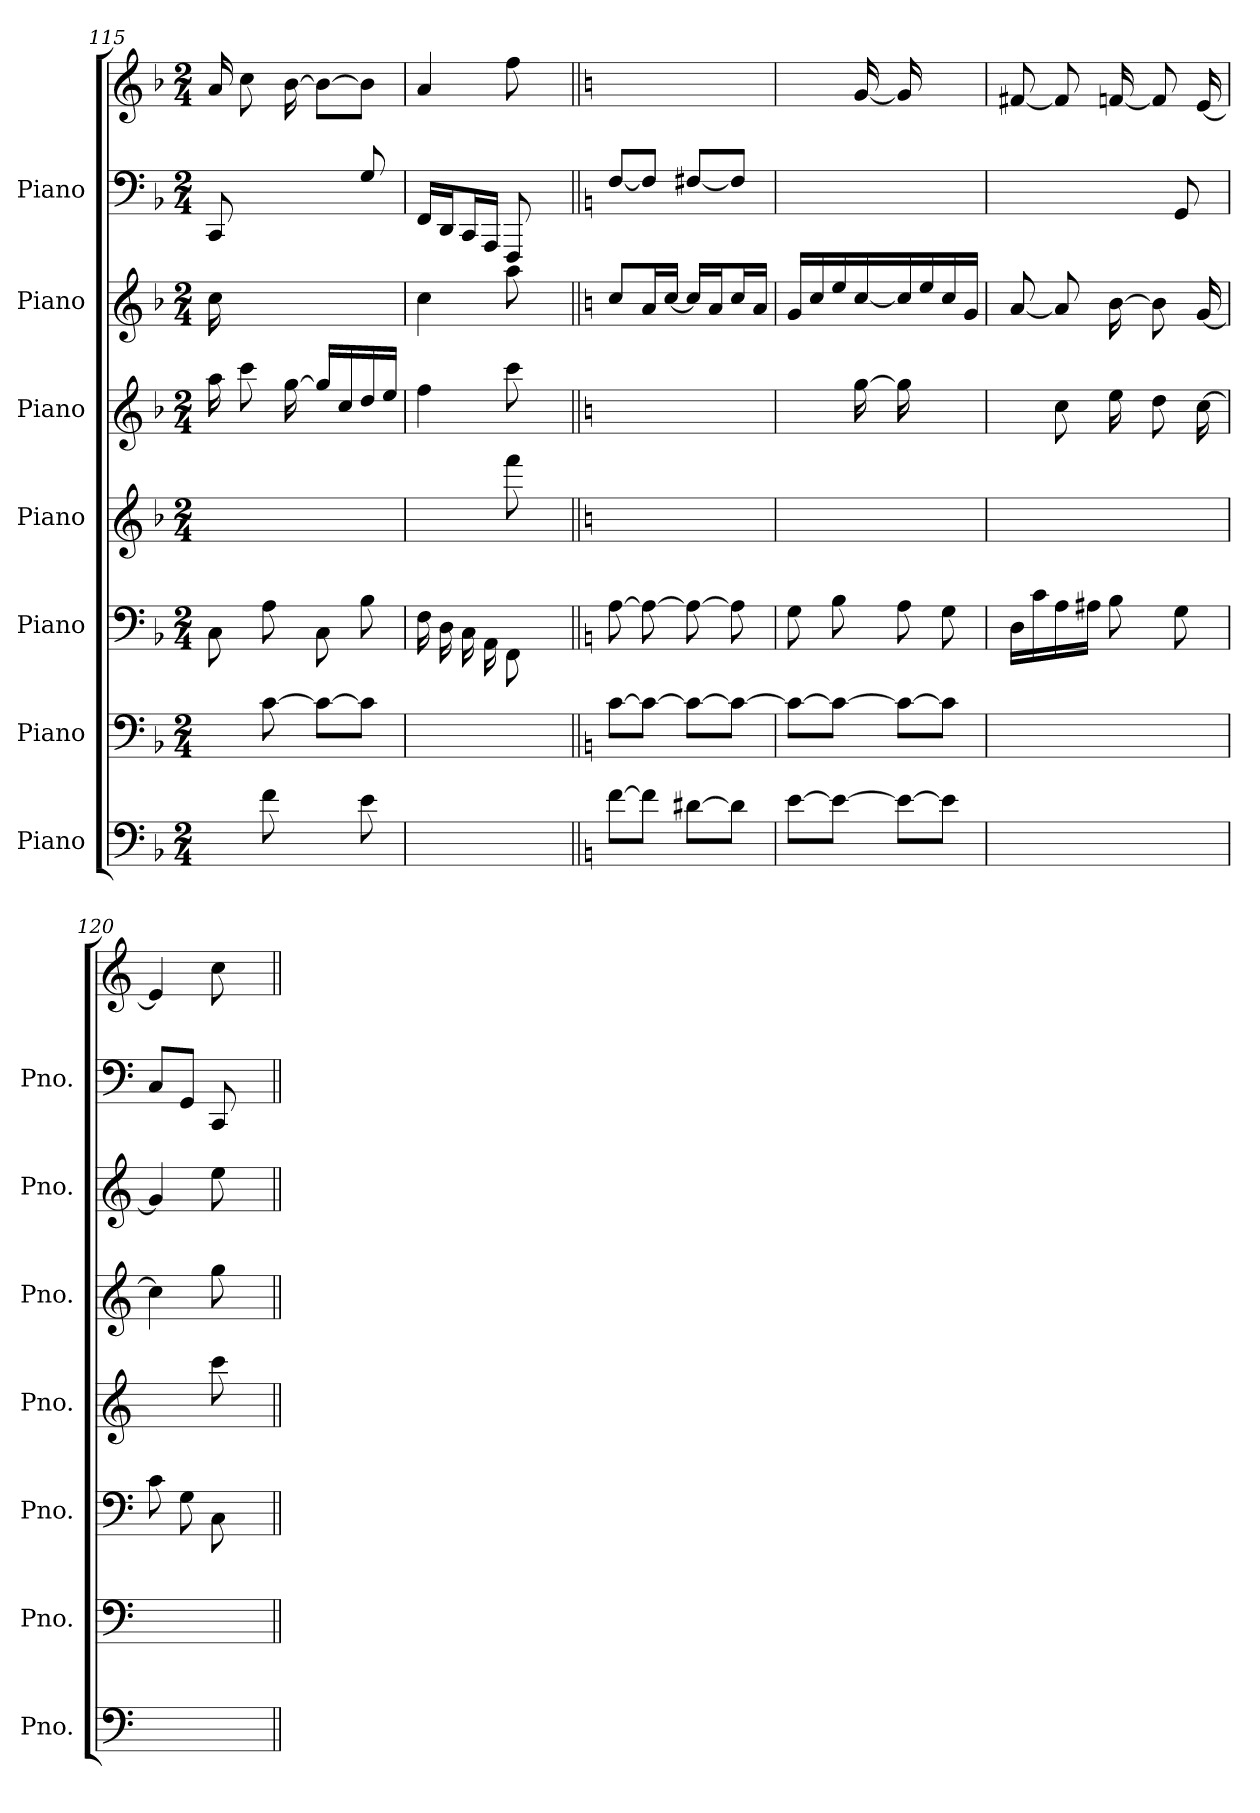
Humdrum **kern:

**kern	**kern	**kern	**kern	**kern	**kern	**kern	**kern
*part7	*part6	*part5	*part4	*part3	*part2	*part1	*part1
*staff8	*staff7	*staff6	*staff5	*staff4	*staff3	*staff2	*staff1
*I"Piano	*I"Piano	*I"Piano	*I"Piano	*I"Piano	*I"Piano	*I"Piano	*
*I'Pno.	*I'Pno.	*I'Pno.	*I'Pno.	*I'Pno.	*I'Pno.	*I'Pno.	*
*clefF4	*clefF4	*clefF4	*clefG2	*clefG2	*clefG2	*clefF4	*clefG2
*k[b-]	*k[b-]	*k[b-]	*k[b-]	*k[b-]	*k[b-]	*k[b-]	*k[b-]
*M2/4	*M2/4	*M2/4	*M2/4	*M2/4	*M2/4	*M2/4	*M2/4
=115	=115	=115	=115	=115	=115	=115	=115
8ryy	8ryy	8Ci\	2ryy	16aaj	16ccZ	8CCV/	16aN
.	.	.	.	8cccj	4..ryy	.	8ccN
8fl	[8c!\	8Ai\	.	.	.	4ryy	.
.	.	.	.	[16ggj	.	.	[16b-N
8ryy	8c!\L_	8Ci\	.	16ggj/LL]	.	.	8b-N\L_
.	.	.	.	16ccj/	.	.	.
8el	8c!\J]	8B-i\	.	16ddj/	.	8GV/	8b-N\J]
.	.	.	.	16eej/JJ	.	.	.
=116	=116	=116	=116	=116	=116	=116	=116
2ryy	2ryy	16Fi\	4ryy	4ffj	4ccZ	16FFV/LL	4aN
.	.	16Di\	.	.	.	16DDV/J	.
.	.	16Ci\	.	.	.	16CCV/L	.
.	.	16AAi\	.	.	.	16AAAV/JJ	.
.	.	8FFi\	8fff+	8cccj	8aaZ	8FFFV/	8ffN
.	.	8ryy	8ryy	8ryy	8ryy	8ryy	8ryy
!!LO:PB:g=z
=117||	=117||	=117||	=117||	=117||	=117||	=117||	=117||
*k[]	*k[]	*k[]	*k[]	*k[]	*k[]	*k[]	*k[]
[8fl\L	[8c!\L	[8Ai\	2ryy	2ryy	8ccZ/L	[8FV/L	2ryy
8fl\J]	8c!\J_	8Ai\_	.	.	16aZ/L	8FV/J]	.
.	.	.	.	.	[16ccZ/JJ	.	.
[8d#Xl\L	8c!\L_	8Ai\_	.	.	16ccZ/LL]	[8F#XV/L	.
.	.	.	.	.	16aZ/J	.	.
8d#l\J]	8c!\J_	8Ai\]	.	.	16ccZ/L	8F#V/J]	.
.	.	.	.	.	16aZ/JJ	.	.
=118	=118	=118	=118	=118	=118	=118	=118
[8el\L	8c!\L_	8Gi\	2ryy	8.ryy	16gZ/LL	2ryy	8.ryy
.	.	.	.	.	16ccZ/	.	.
8el\J_	8c!\J_	8Bi\	.	.	16eeZ/	.	.
.	.	.	.	[16ggj	[16ccZ/	.	[16gN
8el\L_	8c!\L_	8Ai\	.	16ggj]	16ccZ/]	.	16gN]
.	.	.	.	8.ryy	16eeZ/	.	8.ryy
8el\J]	8c!\J]	8Gi\	.	.	16ccZ/	.	.
.	.	.	.	.	16gZ/JJ	.	.
=119	=119	=119	=119	=119	=119	=119	=119
2ryy	2ryy	16Di\LL	2ryy	8ryy	[8aZ	4.ryy	[8f#XN
.	.	16ci\	.	.	.	.	.
.	.	16Ai\	.	8ccj	8aZ]	.	8f#N]
.	.	16A#Xi\JJ	.	.	.	.	.
.	.	8Bi\L	.	16eej	[16bZ	.	[16fnN
.	.	.	.	8ddj	8bZ]	.	8fN]
.	.	8Gi\	.	.	.	8GGV/	.
.	.	.	.	[16ccj	[16gZ	.	[16eN
=120	=120	=120	=120	=120	=120	=120	=120
2ryy	2ryy	8ci\	4ryy	4ccj]	4gZ]	8CV/L	4eN]
.	.	8Gi\	.	.	.	8GGV/J	.
.	.	8Ci\	8ccc+	8ggj	8eeZ	8CCV/	8ccN
.	.	8ryy	8ryy	8ryy	8ryy	8ryy	8ryy
=||	=||	=||	=||	=||	=||	=||	=||
*-	*-	*-	*-	*-	*-	*-	*-
